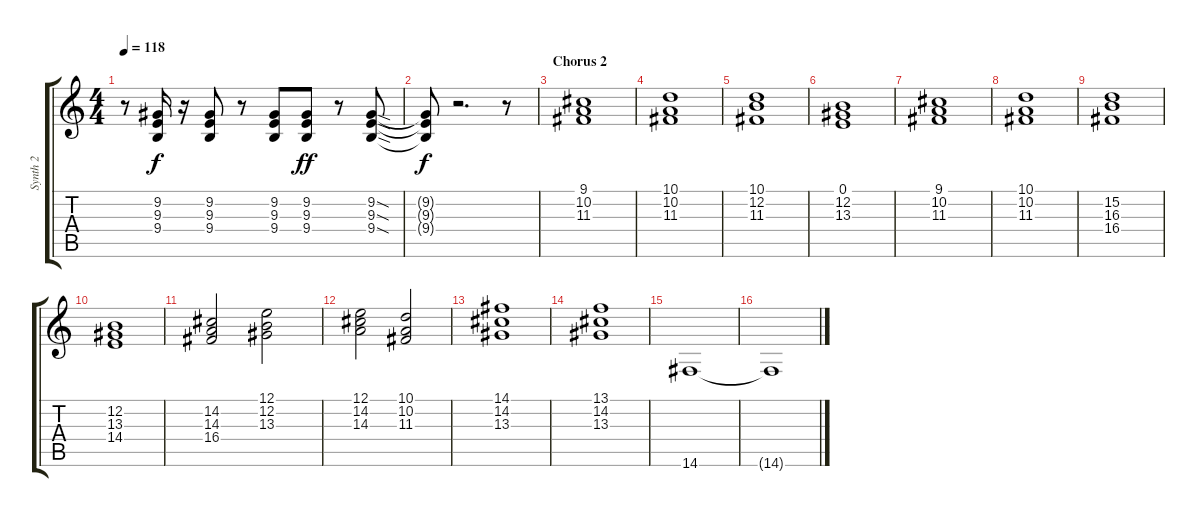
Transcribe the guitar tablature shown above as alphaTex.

\track ("Synth 2" "Synth 2") {instrument pad2warm}
\staff {score tabs}
\tuning (E4 B3 G3 D3 A2 E2) {hide}
\ts (4 4)
\tempo 118
\clef g2
\ks c
r.8{dy mf} (9.2 9.3 9.4).16{dy f} r.16 (9.2 9.3 9.4).8 r.8 (9.2 9.3 9.4).8 (9.2 9.3 9.4).8{dy ff} r.8 (9.2{sod} 9.3{sod} 9.4{sod}).8 |
(9.2{t} 9.3{t} 9.4{t}).8{dy f} r.2{d} r.8 |
\section ("" "Chorus 2")
(9.1 10.2 11.3).1 |
(10.1 10.2 11.3).1 |
(10.1 12.2 11.3).1 |
(0.1 12.2 13.3).1 |
(9.1 10.2 11.3).1 |
(10.1 10.2 11.3).1 |
(15.2 16.3 16.4).1 |
(12.2 13.3 14.4).1 |
(14.2 14.3 16.4).2 (12.1 12.2 13.3).2 |
(12.1 14.2 14.3).2 (10.1 10.2 11.3).2 |
(14.1 14.2 13.3).1 |
(13.1 14.2 13.3).1 |
14.6.1 |
14.6{t}.1
